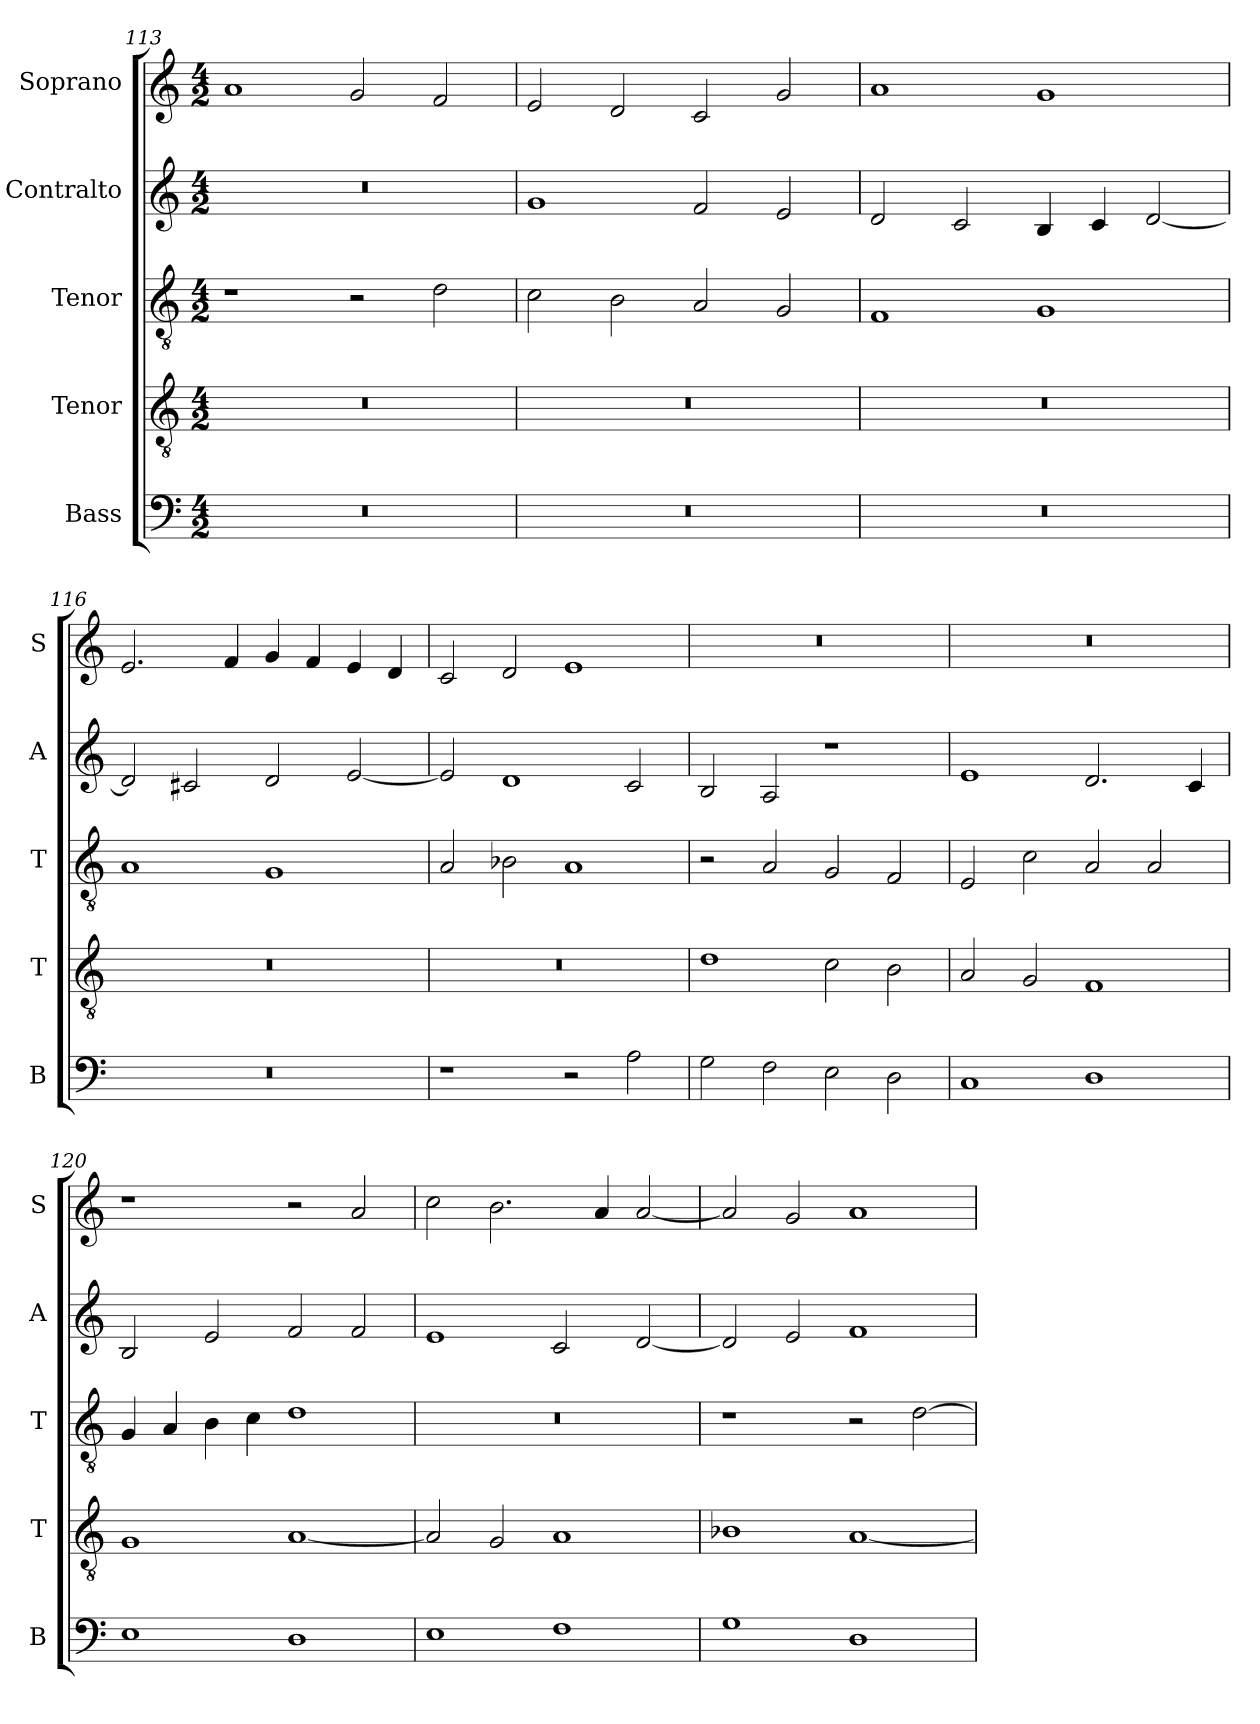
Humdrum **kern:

**kern	**kern	**kern	**kern	**kern
*part5	*part4	*part3	*part2	*part1
*staff5	*staff4	*staff3	*staff2	*staff1
*I"Bass	*I"Tenor	*I"Tenor	*I"Contralto	*I"Soprano
*I'B	*I'T	*I'T	*I'A	*I'S
*clefF4	*clefGv2	*clefGv2	*clefG2	*clefG2
*k[]	*k[]	*k[]	*k[]	*k[]
*D:dor	*D:dor	*D:dor	*D:dor	*D:dor
*M4/2	*M4/2	*M4/2	*M4/2	*M4/2
=113	=113	=113	=113	=113
0r	0r	1r	0r	1a
.	.	2r	.	2g
.	.	2d	.	2f
=114	=114	=114	=114	=114
0r	0r	2c	1g	2e
.	.	2B	.	2d
.	.	2A	2f	2c
.	.	2G	2e	2g
=115	=115	=115	=115	=115
0r	0r	1F	2d	1a
.	.	.	2c	.
.	.	1G	4B	1g
.	.	.	4c	.
.	.	.	[2d	.
=116	=116	=116	=116	=116
0r	0r	1A	2d]	2.e
.	.	.	2c#X	.
.	.	.	.	4f
.	.	1G	2d	4g
.	.	.	.	4f
.	.	.	[2e	4e
.	.	.	.	4d
=117	=117	=117	=117	=117
1r	0r	2A	2e]	2c
.	.	2B-X	1d	2d
2r	.	1A	.	1e
2A	.	.	2c	.
=118	=118	=118	=118	=118
2G	1d	2r	2B	0r
2F	.	2A	2A	.
2E	2c	2G	1r	.
2D	2B	2F	.	.
=119	=119	=119	=119	=119
1C	2A	2E	1e	0r
.	2G	2c	.	.
1D	1F	2A	2.d	.
.	.	2A	.	.
.	.	.	4c	.
=120	=120	=120	=120	=120
1E	1G	4G	2B	1r
.	.	4A	.	.
.	.	4B	2e	.
.	.	4c	.	.
1D	[1A	1d	2f	2r
.	.	.	2f	2a
=121	=121	=121	=121	=121
1E	2A]	0r	1e	2cc
.	2G	.	.	2.b
1F	1A	.	2c	.
.	.	.	.	4a
.	.	.	[2d	[2a
=122	=122	=122	=122	=122
1G	1B-X	1r	2d]	2a]
.	.	.	2e	2g
1D	[1A	2r	1f	1a
.	.	[2d	.	.
=	=	=	=	=
*-	*-	*-	*-	*-
